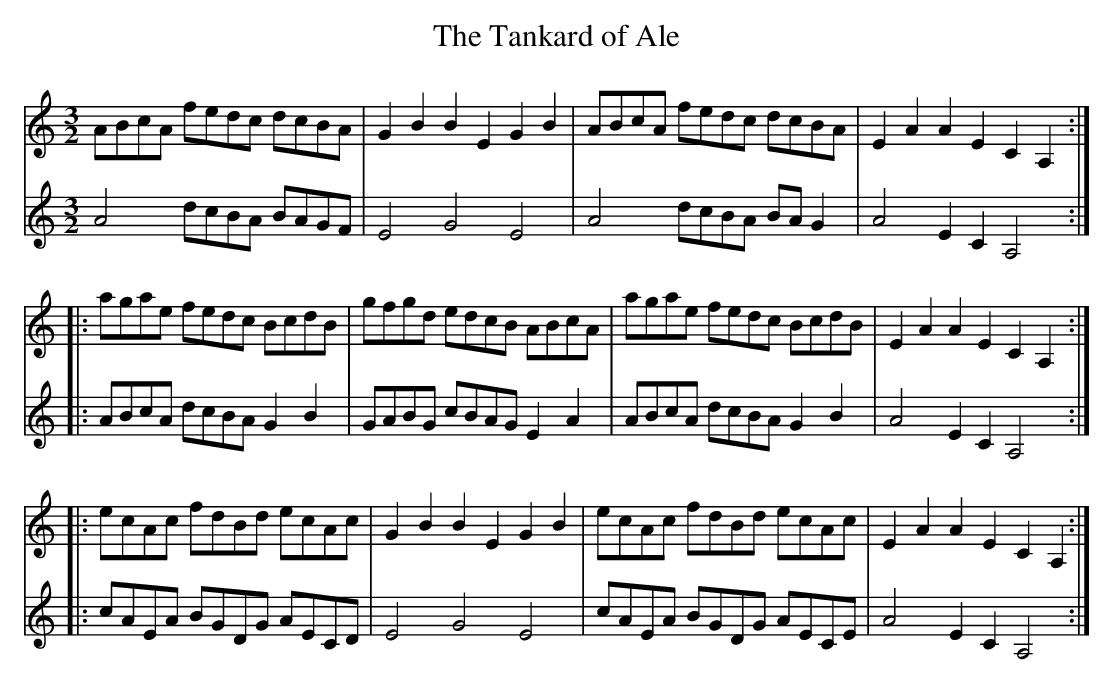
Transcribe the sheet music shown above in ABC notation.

X:1
T: The Tankard of Ale
M: 3/2
L: 1/8
K: Am
V: 1 treble
V: 2 treble
V: 1
ABcA fedc dcBA | G2B2B2E2G2B2 |ABcA fedc dcBA | E2A2A2E2C2A,2 ::
agae fedc BcdB | gfgd edcB ABcA |agae fedc BcdB| E2A2A2E2C2A,2 ::
ecAc fdBd ecAc | G2B2B2E2G2B2 | ecAc fdBd ecAc | E2A2A2E2C2A,2 :|
V: 2
A4 dcBA BAGF | E4 G4 E4 | A4 dcBA BAG2 |A4 E2C2 A,4 ::
ABcA dcBA G2B2 | GABG cBAG E2A2| ABcA dcBA G2B2 |A4 E2C2 A,4 ::
cAEA BGDG AECD | E4 G4 E4 | cAEA BGDG AECE | A4 E2C2 A,4 :|
